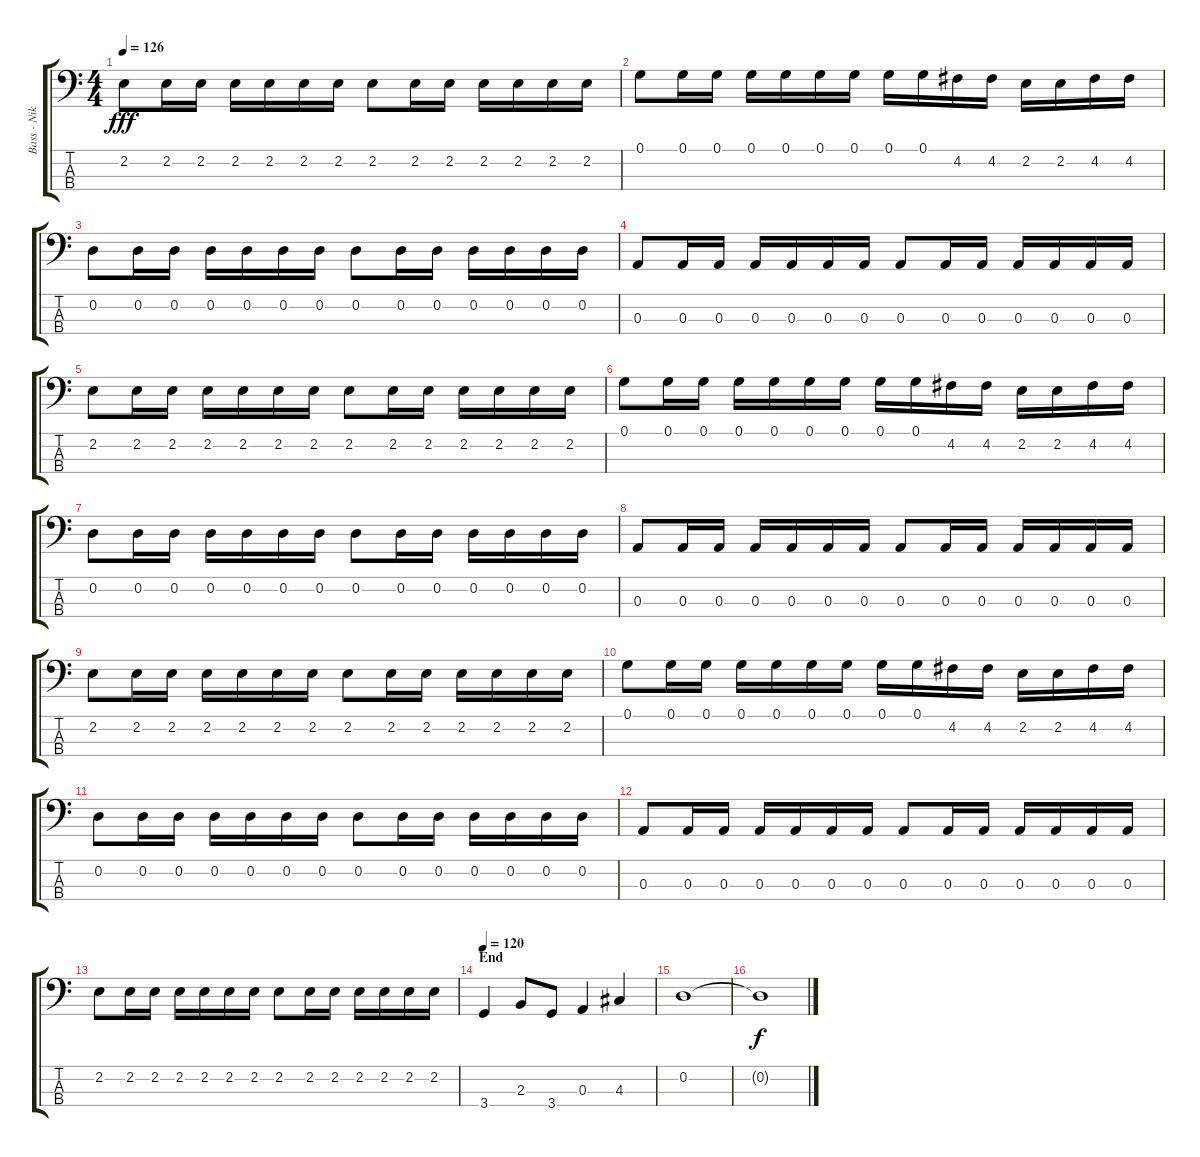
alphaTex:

\track ("Bass - Nikola" "Bass - Nik") {instrument electricbasspick}
\staff {score tabs}
\tuning (G2 D2 A1 E1) {hide}
\ts (4 4)
\tempo 126
\clef f4
\ks c
2.2.8{dy fff} 2.2.16 2.2.16 2.2.16 2.2.16 2.2.16 2.2.16 2.2.8 2.2.16 2.2.16 2.2.16 2.2.16 2.2.16 2.2.16 |
0.1.8 0.1.16 0.1.16 0.1.16 0.1.16 0.1.16 0.1.16 0.1.16 0.1.16 4.2.16 4.2.16 2.2.16 2.2.16 4.2.16 4.2.16 |
0.2.8 0.2.16 0.2.16 0.2.16 0.2.16 0.2.16 0.2.16 0.2.8 0.2.16 0.2.16 0.2.16 0.2.16 0.2.16 0.2.16 |
0.3.8 0.3.16 0.3.16 0.3.16 0.3.16 0.3.16 0.3.16 0.3.8 0.3.16 0.3.16 0.3.16 0.3.16 0.3.16 0.3.16 |
2.2.8 2.2.16 2.2.16 2.2.16 2.2.16 2.2.16 2.2.16 2.2.8 2.2.16 2.2.16 2.2.16 2.2.16 2.2.16 2.2.16 |
0.1.8 0.1.16 0.1.16 0.1.16 0.1.16 0.1.16 0.1.16 0.1.16 0.1.16 4.2.16 4.2.16 2.2.16 2.2.16 4.2.16 4.2.16 |
0.2.8 0.2.16 0.2.16 0.2.16 0.2.16 0.2.16 0.2.16 0.2.8 0.2.16 0.2.16 0.2.16 0.2.16 0.2.16 0.2.16 |
0.3.8 0.3.16 0.3.16 0.3.16 0.3.16 0.3.16 0.3.16 0.3.8 0.3.16 0.3.16 0.3.16 0.3.16 0.3.16 0.3.16 |
2.2.8 2.2.16 2.2.16 2.2.16 2.2.16 2.2.16 2.2.16 2.2.8 2.2.16 2.2.16 2.2.16 2.2.16 2.2.16 2.2.16 |
0.1.8 0.1.16 0.1.16 0.1.16 0.1.16 0.1.16 0.1.16 0.1.16 0.1.16 4.2.16 4.2.16 2.2.16 2.2.16 4.2.16 4.2.16 |
0.2.8 0.2.16 0.2.16 0.2.16 0.2.16 0.2.16 0.2.16 0.2.8 0.2.16 0.2.16 0.2.16 0.2.16 0.2.16 0.2.16 |
0.3.8 0.3.16 0.3.16 0.3.16 0.3.16 0.3.16 0.3.16 0.3.8 0.3.16 0.3.16 0.3.16 0.3.16 0.3.16 0.3.16 |
2.2.8 2.2.16 2.2.16 2.2.16 2.2.16 2.2.16 2.2.16 2.2.8 2.2.16 2.2.16 2.2.16 2.2.16 2.2.16 2.2.16 |
\section ("" "End")
\tempo 120
3.4.4 2.3.8 3.4.8 0.3.4 4.3.4 |
0.2.1 |
0.2{t}.1{dy f}
